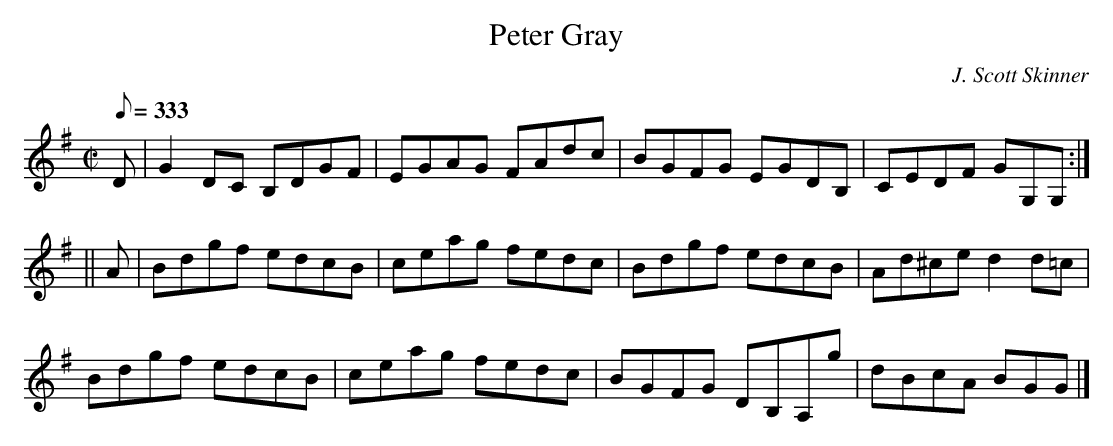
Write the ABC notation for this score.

X:1
T:Peter Gray
C:J. Scott Skinner
L:1/8
M:C|
Q:333
K:G
D|G2 DC B,DGF|EGAG FAdc|BGFG EGDB,|CEDF GG,G,:|
||A|Bdgf edcB|ceag fedc|Bdgf edcB|Ad^ce d2 d=c|
Bdgf edcB|ceag fedc|BGFG DB,A,g|dBcA BGG|]
